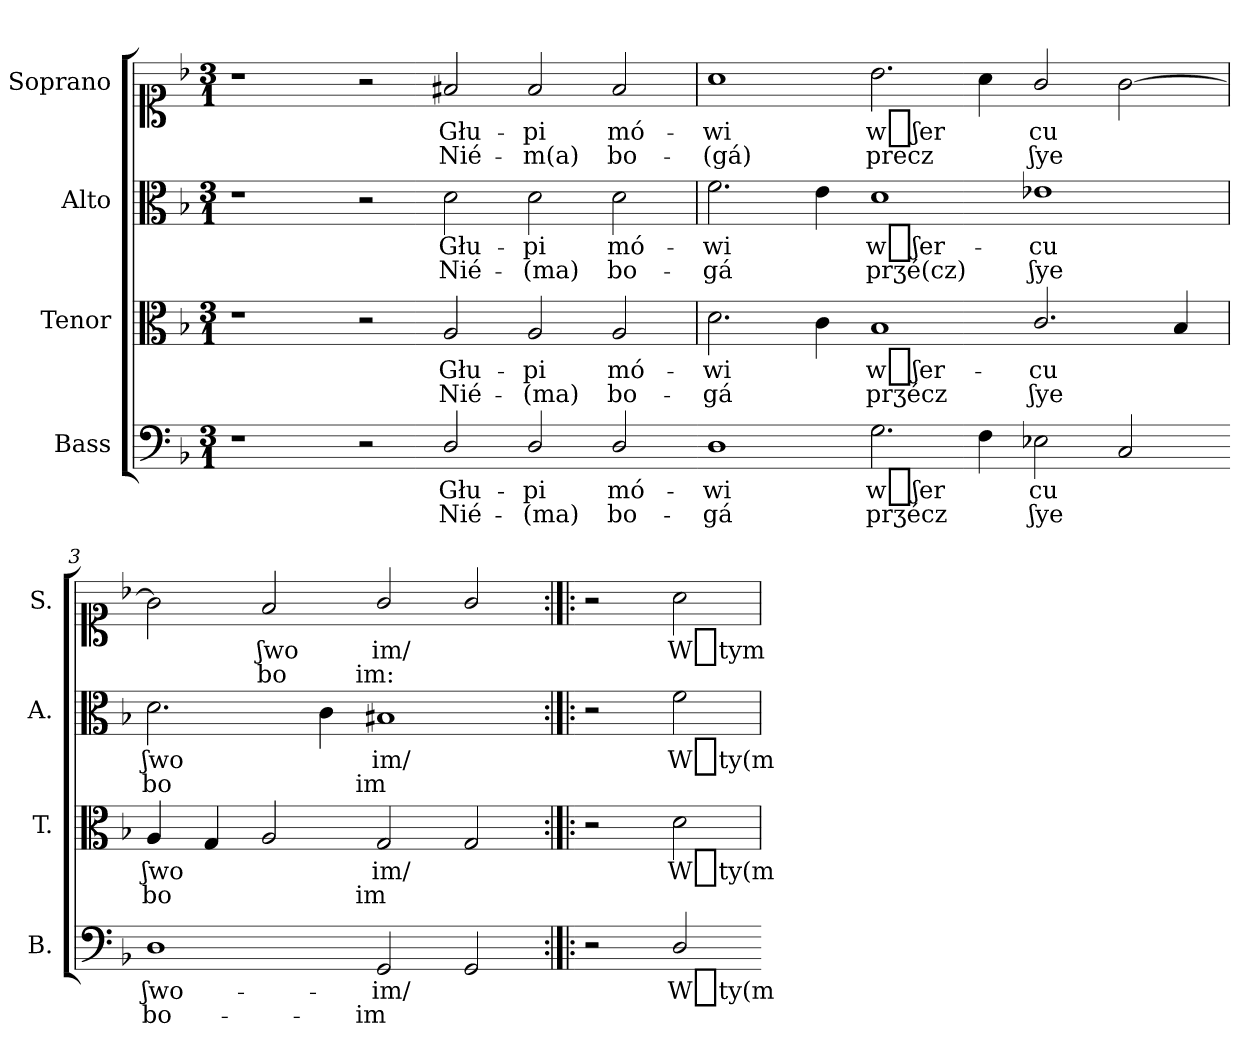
**kern	**text	**text	**kern	**text	**text	**kern	**text	**text	**kern	**text	**text
*part4	*part4	*part4	*part3	*part3	*part3	*part2	*part2	*part2	*part1	*part1	*part1
*staff4	*staff4	*staff4	*staff3	*staff3	*staff3	*staff2	*staff2	*staff2	*staff1	*staff1	*staff1
*I"Bass	*	*	*I"Tenor	*	*	*I"Alto	*	*	*I"Soprano	*	*
*I'B.	*	*	*I'T.	*	*	*I'A.	*	*	*I'S.	*	*
*clefF4	*	*	*clefC3	*	*	*clefC3	*	*	*clefC1	*	*
*k[b-]	*	*	*k[b-]	*	*	*k[b-]	*	*	*k[b-]	*	*
*M3/1	*	*	*M3/1	*	*	*M3/1	*	*	*M3/1	*	*
=1	=1	=1	=1	=1	=1	=1	=1	=1	=1	=1	=1
1r	.	.	1r	.	.	1r	.	.	1r	.	.
2r	.	.	2r	.	.	2r	.	.	2r	.	.
2D/	Głu-	Nié-	2A	Głu-	Nié-	2d	Głu-	Nié-	2f#X	Głu-	Nié-
2D/	-pi	-(ma)	2A	-pi	-(ma)	2d	-pi	-(ma)	2f#	-pi	-m(a)
2D/	mó-	bo-	2A	mó-	bo-	2d	mó-	bo-	2f#	mó-	bo-
=2-	=2	=2	=2	=2	=2	=2	=2	=2	=2	=2	=2
1D	-wi	-gá	2.d	-wi	-gá	2.f	-wi	-gá	1a	-wi	-(gá)
.	.	.	4c	.	.	4e	.	.	.	.	.
2.G	w_ʃer	prʒécz	1B-	w_ʃer-	prʒécz	1d	w_ʃer-	prʒé(cz)	2.b-	w_ʃer	precz
4F	.	.	.	.	.	.	.	.	4a	.	.
2E-X	cu	ʃye	2.c/	-cu	ʃye	1e-X	-cu	ʃye	2g/	cu	ʃye
2C	.	.	.	.	.	.	.	.	[2g	.	.
.	.	.	4B-	.	.	.	.	.	.	.	.
=3-	=3	=3	=3	=3	=3	=3	=3	=3	=3	=3	=3
1D	ʃwo-	bo-	4A	ʃwo	bo	2.d	ʃwo	bo	2g]	.	.
.	.	.	4G	.	.	.	.	.	.	.	.
.	.	.	2A	.	.	.	.	.	2f	ʃwo	bo
.	.	.	.	.	.	4c	.	.	.	.	.
2GG	-im/	-im	2G	im/	im	1B#X	im/	im	2g/	im/	im:
2GG	.	.	2G	.	.	.	.	.	2g/	.	.
=:|!|:	=:|!|:	=:|!|:	=:|!|:	=:|!|:	=:|!|:	=:|!|:	=:|!|:	=:|!|:	=:|!|:	=:|!|:	=:|!|:
2r	.	.	2r	.	.	2r	.	.	2r	.	.
2D/	W_ty(m-	.	2d	W_ty(m-	.	2f	W_ty(m-	.	2a	W_tym-	.
=-	=	=	=	=	=	=	=	=	=	=	=
*-	*-	*-	*-	*-	*-	*-	*-	*-	*-	*-	*-
